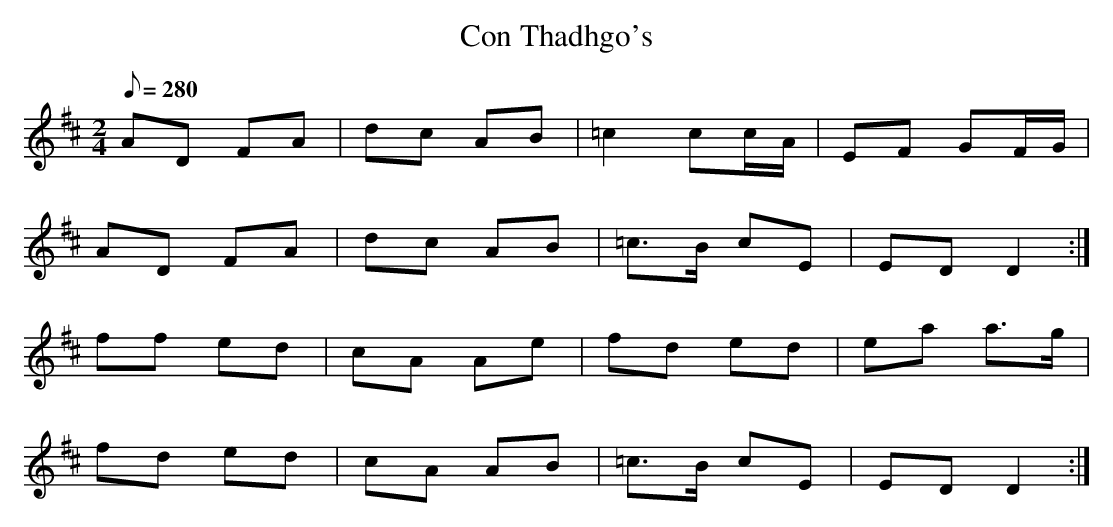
X:1
T: Con Thadhgo's
L: 1/8
M: 2/4
Q: 280
K: D
AD FA|dc AB|=c2 cc/A/|EF GF/G/|
AD FA|dc AB|=c>B cE|ED D2 :|
ff ed|cA Ae|fd ed|ea a>g|
fd ed|cA AB|=c>B cE|ED D2 :|
